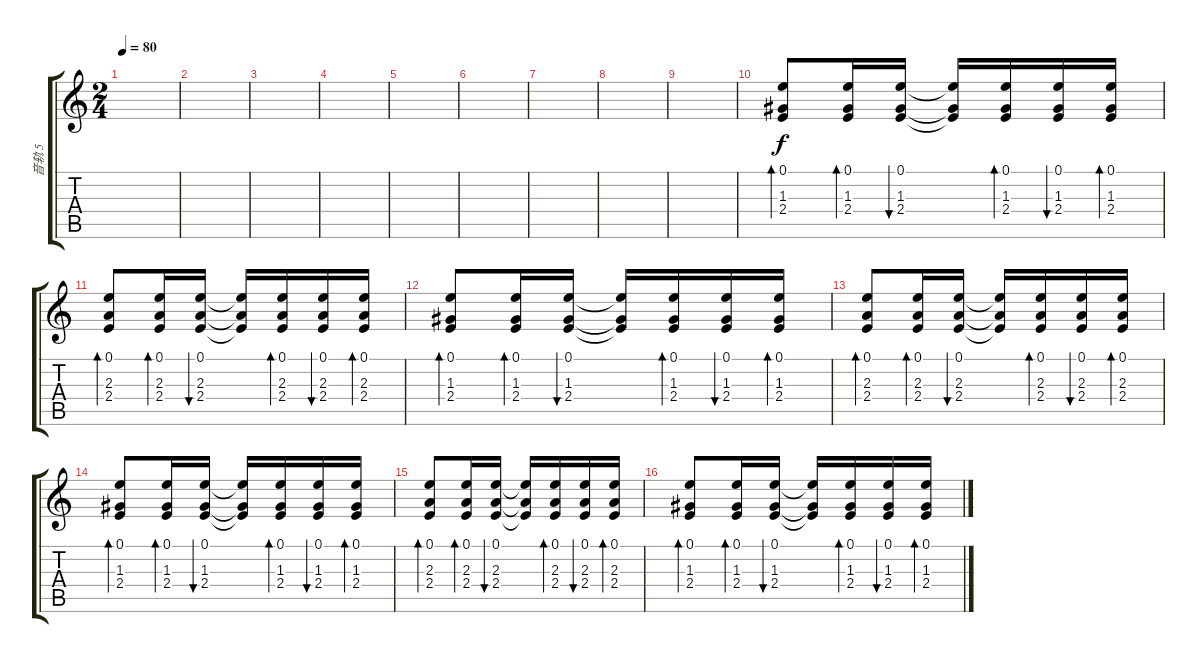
\track ("音轨 5" "音轨 5") {instrument acousticguitarnylon}
\staff {score tabs}
\tuning (E4 B3 G3 D3 A2 E2) {hide}
\ts (2 4)
\tempo 80
\clef g2
\ks c
|
|
|
|
|
|
|
|
|
(0.1 1.3 2.4).8{bd 120} (0.1 1.3 2.4).16{bd 240} (0.1 1.3 2.4).16{bu 240} (0.1{t} 1.3{t} 2.4{t}).16 (0.1 1.3 2.4).16{bd 240} (0.1 1.3 2.4).16{bu 240} (0.1 1.3 2.4).16{bd 240} |
(0.1 2.3 2.4).8{bd 60} (0.1 2.3 2.4).16{bd 60} (0.1 2.3 2.4).16{bu 60} (0.1{t} 2.3{t} 2.4{t}).16 (0.1 2.3 2.4).16{bd 60} (0.1 2.3 2.4).16{bu 60} (0.1 2.3 2.4).16{bd 60} |
(0.1 1.3 2.4).8{bd 120} (0.1 1.3 2.4).16{bd 240} (0.1 1.3 2.4).16{bu 240} (0.1{t} 1.3{t} 2.4{t}).16 (0.1 1.3 2.4).16{bd 240} (0.1 1.3 2.4).16{bu 240} (0.1 1.3 2.4).16{bd 240} |
(0.1 2.3 2.4).8{bd 60} (0.1 2.3 2.4).16{bd 60} (0.1 2.3 2.4).16{bu 60} (0.1{t} 2.3{t} 2.4{t}).16 (0.1 2.3 2.4).16{bd 60} (0.1 2.3 2.4).16{bu 60} (0.1 2.3 2.4).16{bd 60} |
(0.1 1.3 2.4).8{bd 120} (0.1 1.3 2.4).16{bd 240} (0.1 1.3 2.4).16{bu 240} (0.1{t} 1.3{t} 2.4{t}).16 (0.1 1.3 2.4).16{bd 240} (0.1 1.3 2.4).16{bu 240} (0.1 1.3 2.4).16{bd 240} |
(0.1 2.3 2.4).8{bd 60} (0.1 2.3 2.4).16{bd 60} (0.1 2.3 2.4).16{bu 60} (0.1{t} 2.3{t} 2.4{t}).16 (0.1 2.3 2.4).16{bd 60} (0.1 2.3 2.4).16{bu 60} (0.1 2.3 2.4).16{bd 60} |
(0.1 1.3 2.4).8{bd 120} (0.1 1.3 2.4).16{bd 240} (0.1 1.3 2.4).16{bu 240} (0.1{t} 1.3{t} 2.4{t}).16 (0.1 1.3 2.4).16{bd 240} (0.1 1.3 2.4).16{bu 240} (0.1 1.3 2.4).16{bd 240}
